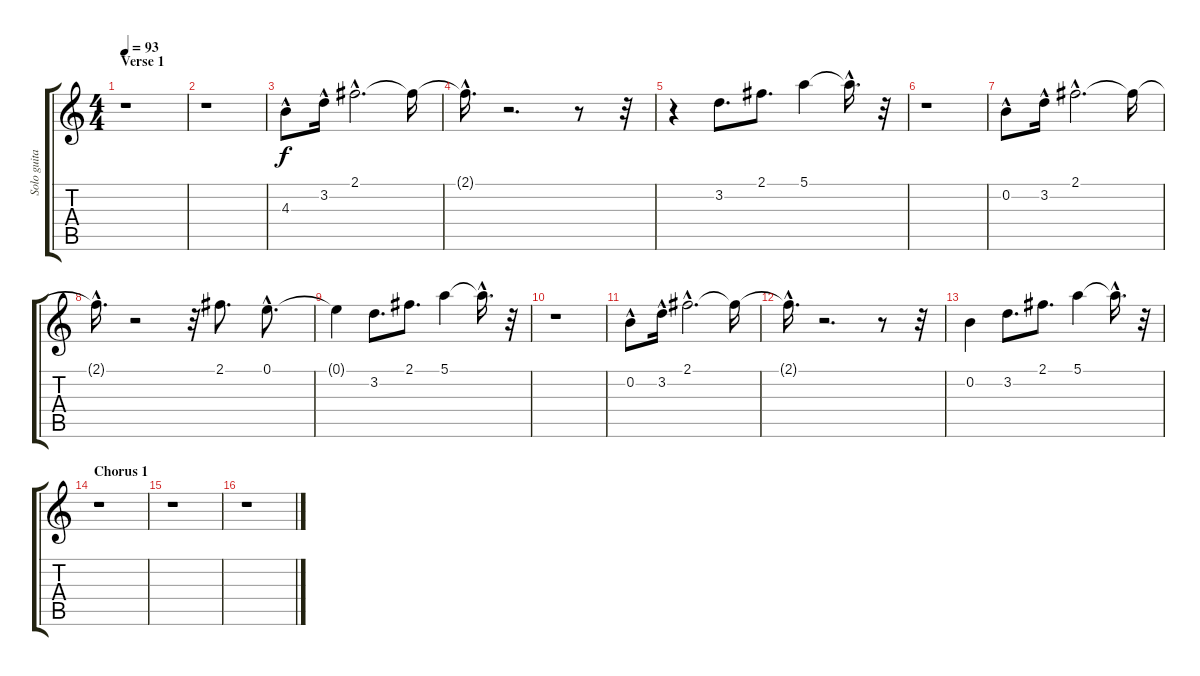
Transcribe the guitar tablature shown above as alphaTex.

\track ("Solo guitar" "Solo guita") {instrument acousticguitarsteel}
\staff {score tabs}
\tuning (E4 B3 G3 D3 A2 E2) {hide}
\ts (4 4)
\section ("" "Verse 1")
\tempo 93
\clef g2
\ks c
r.1{dy f instrument acousticguitarsteel} |
r.1 |
4.3{hac}.8 3.2{hac}.16 2.1{hac}.2{d} 2.1{t}.16 |
2.1{hac t}.16{d} r.2{d} r.8 r.32 |
r.4 3.2.8{d} 2.1.8{d} 5.1.4 5.1{hac t}.16{d} r.32 |
r.1 |
0.2{hac}.8 3.2{hac}.16 2.1{hac}.2{d} 2.1{t}.16 |
2.1{hac t}.16{d} r.2 r.32 2.1.8{d} 0.1{hac}.8{d} |
0.1{t}.4 3.2.8{d} 2.1.8{d} 5.1.4 5.1{hac t}.16{d} r.32 |
r.1 |
0.2{hac}.8 3.2{hac}.16 2.1{hac}.2{d} 2.1{t}.16 |
2.1{hac t}.16{d} r.2{d} r.8 r.32 |
0.2.4 3.2.8{d} 2.1.8{d} 5.1.4 5.1{hac t}.16{d} r.32 |
\section ("" "Chorus 1")
r.1 |
r.1 |
r.1
